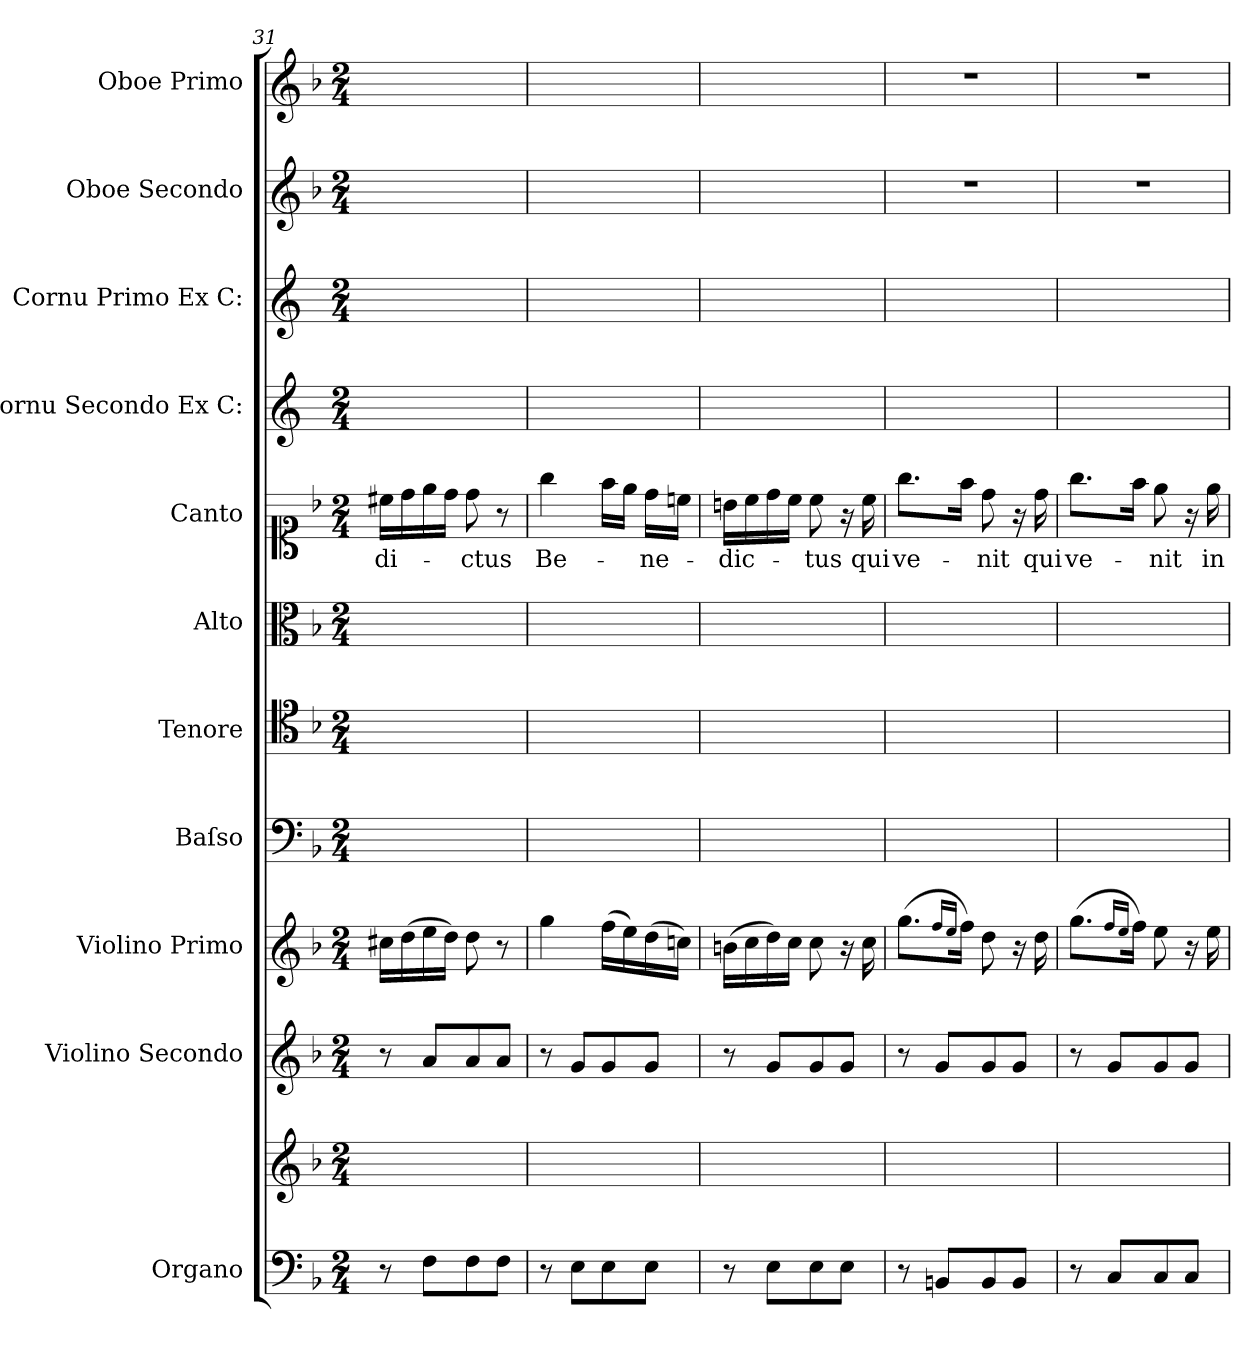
**kern	**kern	**kern	**kern	**kern	**kern	**kern	**kern	**text	**kern	**kern	**kern	**kern
*part11	*part11	*part10	*part9	*part8	*part7	*part6	*part5	*part5	*part4	*part3	*part2	*part1
*staff12	*staff11	*staff10	*staff9	*staff8	*staff7	*staff6	*staff5	*staff5	*staff4	*staff3	*staff2	*staff1
*I"Organo	*	*I"Violino Secondo	*I"Violino Primo	*I"Baſso	*I"Tenore	*I"Alto	*I"Canto	*	*I"Cornu Secondo Ex C:	*I"Cornu Primo Ex C:	*I"Oboe Secondo	*I"Oboe Primo
*I'Org.	*	*I'Vn II	*I'Vn I	*I'B.	*I'T.	*I'A.	*I'C.	*	*I'C. in F	*I'C. in C	*I'Ob. II	*I'Ob. I
*clefF4	*clefG2	*clefG2	*clefG2	*clefF4	*clefC4	*clefC3	*clefC1	*	*clefG2	*clefG2	*clefG2	*clefG2
*	*	*	*	*	*	*	*	*	*ITrd4c7	*ITrd4c7	*	*
*k[b-]	*k[b-]	*k[b-]	*k[b-]	*k[b-]	*k[b-]	*k[b-]	*k[b-]	*	*k[b-]	*k[b-]	*k[b-]	*k[b-]
*F:	*F:	*F:	*F:	*F:	*F:	*F:	*F:	*	*F:	*F:	*F:	*F:
*M2/4	*M2/4	*M2/4	*M2/4	*M2/4	*M2/4	*M2/4	*M2/4	*	*M2/4	*M2/4	*M2/4	*M2/4
=31	=31	=31	=31	=31	=31	=31	=31	=31	=31	=31	=31	=31
8r	2ryy	8r	16cc#X\LL	2ryy	2ryy	2ryy	16cc#X\LL	-di-	2ryy	2ryy	2ryy	2ryy
.	.	.	(16dd\	.	.	.	16dd\	.	.	.	.	.
8F\L	.	8a/L	16ee\	.	.	.	16ee\	.	.	.	.	.
.	.	.	16dd\JJ)	.	.	.	16dd\JJ	.	.	.	.	.
8F\	.	8a/	8dd\	.	.	.	8dd\	-ctus	.	.	.	.
8F\J	.	8a/J	8r	.	.	.	8r	.	.	.	.	.
=32	=32	=32	=32	=32	=32	=32	=32	=32	=32	=32	=32	=32
8r	2ryy	8r	4gg\	2ryy	2ryy	2ryy	4gg\	Be-	2ryy	2ryy	2ryy	2ryy
8E\L	.	8g/L	.	.	.	.	.	.	.	.	.	.
8E\	.	8g/	(16ff\LL	.	.	.	16ff\LL	.	.	.	.	.
.	.	.	16ee\)	.	.	.	16ee\JJ	.	.	.	.	.
8E\J	.	8g/J	(16dd\	.	.	.	16dd\LL	-ne-	.	.	.	.
.	.	.	16ccn\JJ)	.	.	.	16ccn\JJ	.	.	.	.	.
=33	=33	=33	=33	=33	=33	=33	=33	=33	=33	=33	=33	=33
8r	2ryy	8r	(16bn\LL	2ryy	2ryy	2ryy	16bn\LL	-dic-	2ryy	2ryy	2ryy	2ryy
.	.	.	16cc\	.	.	.	16cc\	.	.	.	.	.
8E\L	.	8g/L	16dd\)	.	.	.	16dd\	.	.	.	.	.
.	.	.	16cc\JJ	.	.	.	16cc\JJ	.	.	.	.	.
8E\	.	8g/	8cc\	.	.	.	8cc\	-tus	.	.	.	.
8E\J	.	8g/J	16r	.	.	.	16r	.	.	.	.	.
.	.	.	16cc\	.	.	.	16cc\	qui	.	.	.	.
=34	=34	=34	=34	=34	=34	=34	=34	=34	=34	=34	=34	=34
8r	2ryy	8r	(8.gg\L	2ryy	2ryy	2ryy	8.gg\L	ve-	2ryy	2ryy	2r	2r
8BBn/L	.	8g/L	.	.	.	.	.	.	.	.	.	.
.	.	.	16qqff/LL	.	.	.	.	.	.	.	.	.
.	.	.	16qqee/JJ	.	.	.	.	.	.	.	.	.
.	.	.	16ff\Jk)	.	.	.	16ff\Jk	.	.	.	.	.
8BB/	.	8g/	8dd\	.	.	.	8dd\	-nit	.	.	.	.
8BB/J	.	8g/J	16r	.	.	.	16r	.	.	.	.	.
!	!	!	!	!	!	!	!	!LO:LY:i	!	!	!	!
.	.	.	16dd\	.	.	.	16dd\	qui	.	.	.	.
=35	=35	=35	=35	=35	=35	=35	=35	=35	=35	=35	=35	=35
!	!	!	!	!	!	!	!	!LO:LY:i	!	!	!	!
8r	2ryy	8r	(8.gg\L	2ryy	2ryy	2ryy	8.gg\L	ve-	2ryy	2ryy	2r	2r
8C/L	.	8g/L	.	.	.	.	.	.	.	.	.	.
.	.	.	16qqff/LL	.	.	.	.	.	.	.	.	.
.	.	.	16qqee/JJ	.	.	.	.	.	.	.	.	.
.	.	.	16ff\Jk)	.	.	.	16ff\Jk	.	.	.	.	.
!	!	!	!	!	!	!	!	!LO:LY:i	!	!	!	!
8C/	.	8g/	8ee\	.	.	.	8ee\	-nit	.	.	.	.
8C/J	.	8g/J	16r	.	.	.	16r	.	.	.	.	.
.	.	.	16ee\	.	.	.	16ee\	in	.	.	.	.
=	=	=	=	=	=	=	=	=	=	=	=	=
*-	*-	*-	*-	*-	*-	*-	*-	*-	*-	*-	*-	*-
